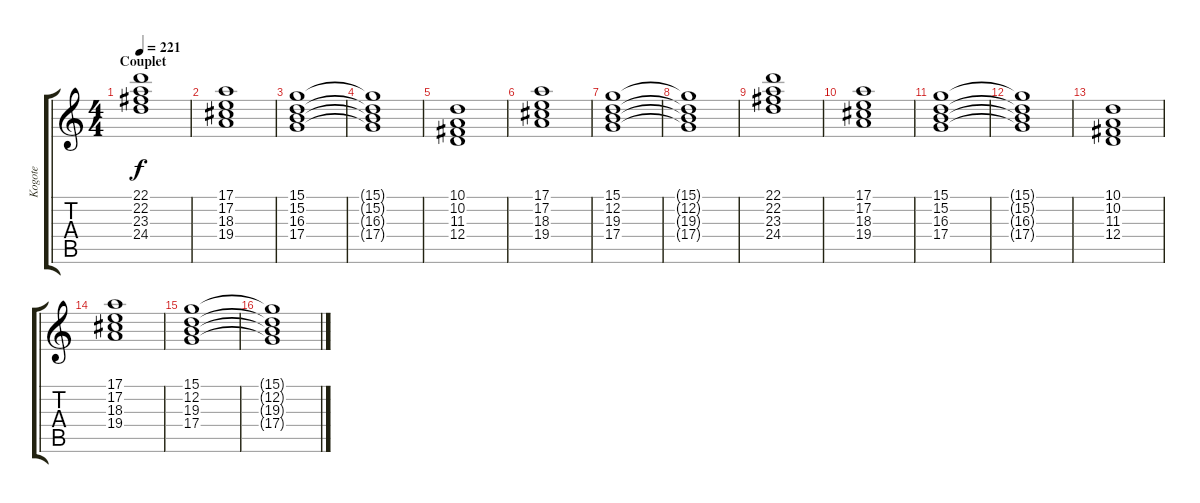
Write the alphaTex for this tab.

\track ("Kogote" "Kogote") {instrument drawbarorgan}
\staff {score tabs}
\tuning (E4 B3 G3 D3 A2 E2) {hide}
\ts (4 4)
\section ("" "Couplet")
\tempo 221
\clef g2
\ks c
(22.1 22.2 23.3 24.4).1{dy f} |
(17.1 17.2 18.3 19.4).1 |
(15.1 15.2 16.3 17.4).1 |
(15.1{t} 15.2{t} 16.3{t} 17.4{t}).1 |
(10.1 10.2 11.3 12.4).1 |
(17.1 17.2 18.3 19.4).1 |
(15.1 12.2 19.3 17.4).1 |
(15.1{t} 12.2{t} 19.3{t} 17.4{t}).1 |
(22.1 22.2 23.3 24.4).1 |
(17.1 17.2 18.3 19.4).1 |
(15.1 15.2 16.3 17.4).1 |
(15.1{t} 15.2{t} 16.3{t} 17.4{t}).1 |
(10.1 10.2 11.3 12.4).1 |
(17.1 17.2 18.3 19.4).1 |
(15.1 12.2 19.3 17.4).1 |
(15.1{t} 12.2{t} 19.3{t} 17.4{t}).1
